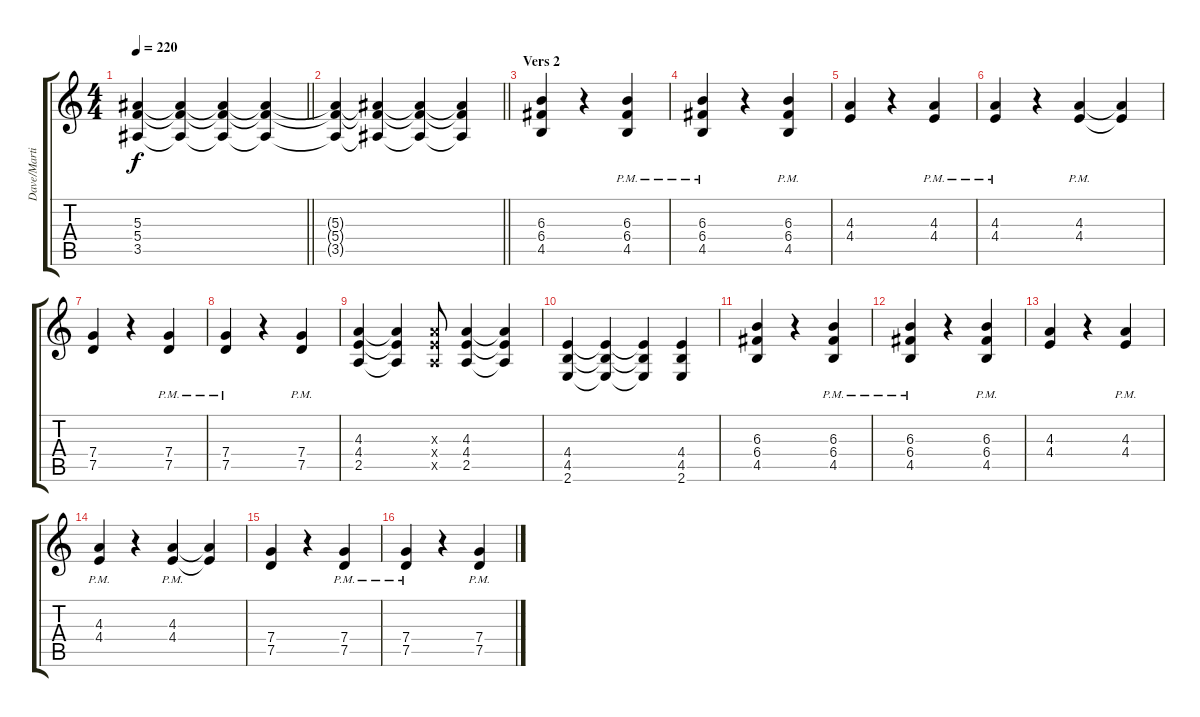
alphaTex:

\track ("Dave/Martin (Guitar 1 Dist)" "Dave/Marti") {instrument distortionguitar}
\staff {score tabs}
\tuning (D4 A3 F3 C3 G2 D2) {hide}
\ts (4 4)
\tempo 220
\clef g2
\barLineRight lightlight
\ks c
(5.3{t} 5.4{t} 3.5{t}).4{dy f} (5.3{t} 5.4{t} 3.5{t}).4 (5.3{t} 5.4{t} 3.5{t}).4 (5.3{t} 5.4{t} 3.5{t}).4 |
\barLineRight lightlight
(5.3{t} 5.4{t} 3.5{t}).4 (5.3{t} 5.4{t} 3.5{t}).4 (5.3{t} 5.4{t} 3.5{t}).4 (5.3{t} 5.4{t} 3.5{t}).4 |
\section ("" "Vers 2")
(6.3 6.4 4.5).4 r.4 (6.3{pm} 6.4{pm} 4.5{pm}).4 |
(6.3{pm} 6.4{pm} 4.5{pm}).4 r.4 (6.3{pm} 6.4{pm} 4.5{pm}).4 |
(4.3 4.4).4 r.4 (4.3{pm} 4.4{pm}).4 |
(4.3{pm} 4.4{pm}).4 r.4 (4.3{pm} 4.4{pm}).4 (4.3{t} 4.4{t}).4 |
(7.4 7.5).4 r.4 (7.4{pm} 7.5{pm}).4 |
(7.4{pm} 7.5{pm}).4 r.4 (7.4{pm} 7.5{pm}).4 |
(4.3 4.4 2.5).4 (4.3{t} 4.4{t} 2.5{t}).4 (4.3{x} 4.4{x} 2.5{x}).8 (4.3 4.4 2.5).4 (4.3{t} 4.4{t} 2.5{t}).4 |
(4.4 4.5 2.6).4 (4.4{t} 4.5{t} 2.6{t}).4 (4.4{t} 4.5{t} 2.6{t}).4 (4.4 4.5 2.6).4 |
(6.3 6.4 4.5).4 r.4 (6.3{pm} 6.4{pm} 4.5{pm}).4 |
(6.3{pm} 6.4{pm} 4.5{pm}).4 r.4 (6.3{pm} 6.4{pm} 4.5{pm}).4 |
(4.3 4.4).4 r.4 (4.3{pm} 4.4{pm}).4 |
(4.3{pm} 4.4{pm}).4 r.4 (4.3{pm} 4.4{pm}).4 (4.3{t} 4.4{t}).4 |
(7.4 7.5).4 r.4 (7.4{pm} 7.5{pm}).4 |
(7.4{pm} 7.5{pm}).4 r.4 (7.4{pm} 7.5{pm}).4
